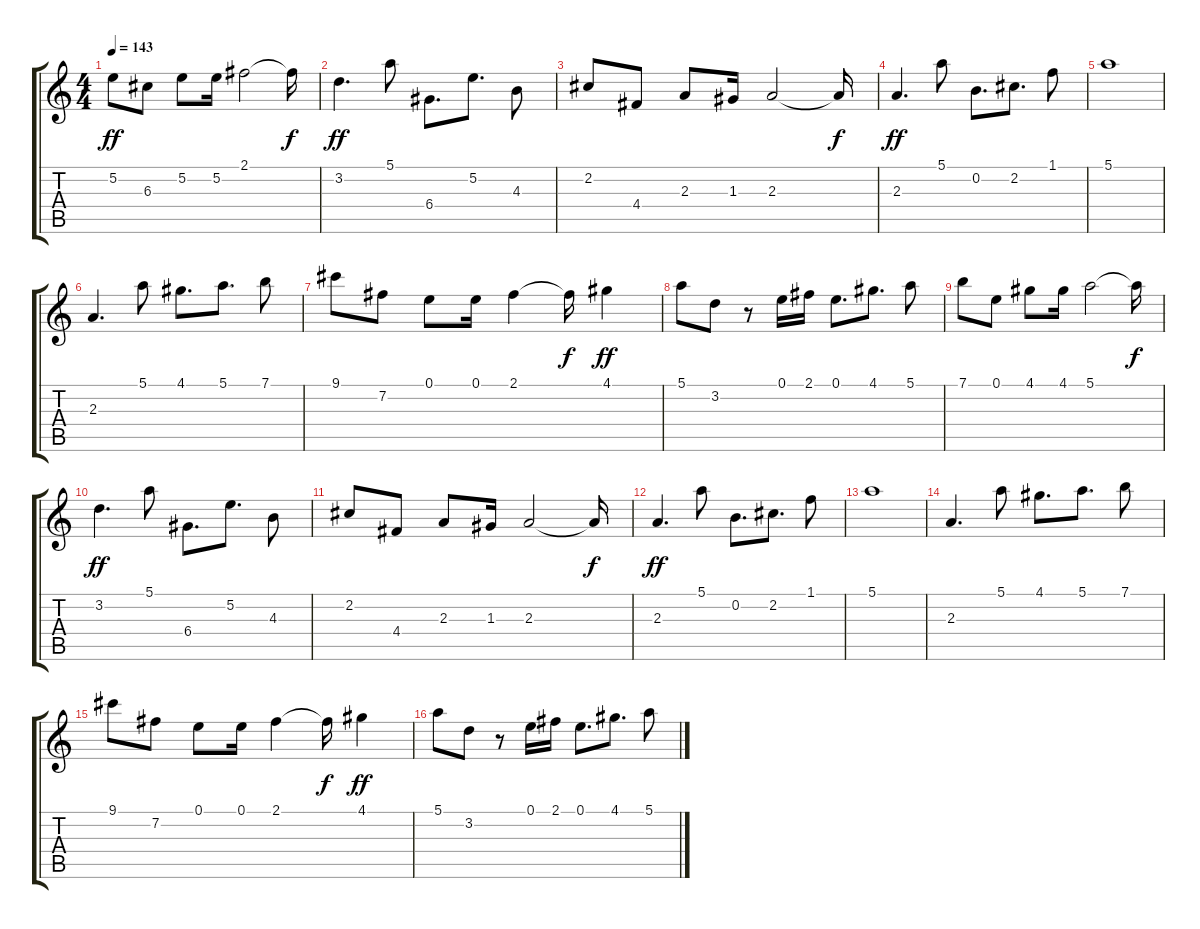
\track "" {instrument distortionguitar}
\staff {score tabs}
\tuning (E4 B3 G3 D3 A2 E2) {hide}
\ts (4 4)
\tempo 143
\clef g2
\ks c
5.2.8{dy ff} 6.3.8 5.2.8 5.2.16 2.1.2 2.1{t}.16{dy f} |
3.2.4{d dy ff} 5.1.8 6.4.8{d} 5.2.8{d} 4.3.8 |
2.2.8 4.4.8 2.3.8 1.3.16 2.3.2 2.3{t}.16{dy f} |
2.3.4{d dy ff} 5.1.8 0.2.8{d} 2.2.8{d} 1.1.8 |
5.1.1 |
2.3.4{d} 5.1.8 4.1.8{d} 5.1.8{d} 7.1.8 |
9.1.8 7.2.8 0.1.8 0.1.16 2.1.4 2.1{t}.16{dy f} 4.1.4{dy ff} |
5.1.8 3.2.8 r.8 0.1.16 2.1.16 0.1.8{d} 4.1.8{d} 5.1.8 |
7.1.8 0.1.8 4.1.8 4.1.16 5.1.2 5.1{t}.16{dy f} |
3.2.4{d dy ff} 5.1.8 6.4.8{d} 5.2.8{d} 4.3.8 |
2.2.8 4.4.8 2.3.8 1.3.16 2.3.2 2.3{t}.16{dy f} |
2.3.4{d dy ff} 5.1.8 0.2.8{d} 2.2.8{d} 1.1.8 |
5.1.1 |
2.3.4{d} 5.1.8 4.1.8{d} 5.1.8{d} 7.1.8 |
9.1.8 7.2.8 0.1.8 0.1.16 2.1.4 2.1{t}.16{dy f} 4.1.4{dy ff} |
5.1.8 3.2.8 r.8 0.1.16 2.1.16 0.1.8{d} 4.1.8{d} 5.1.8
